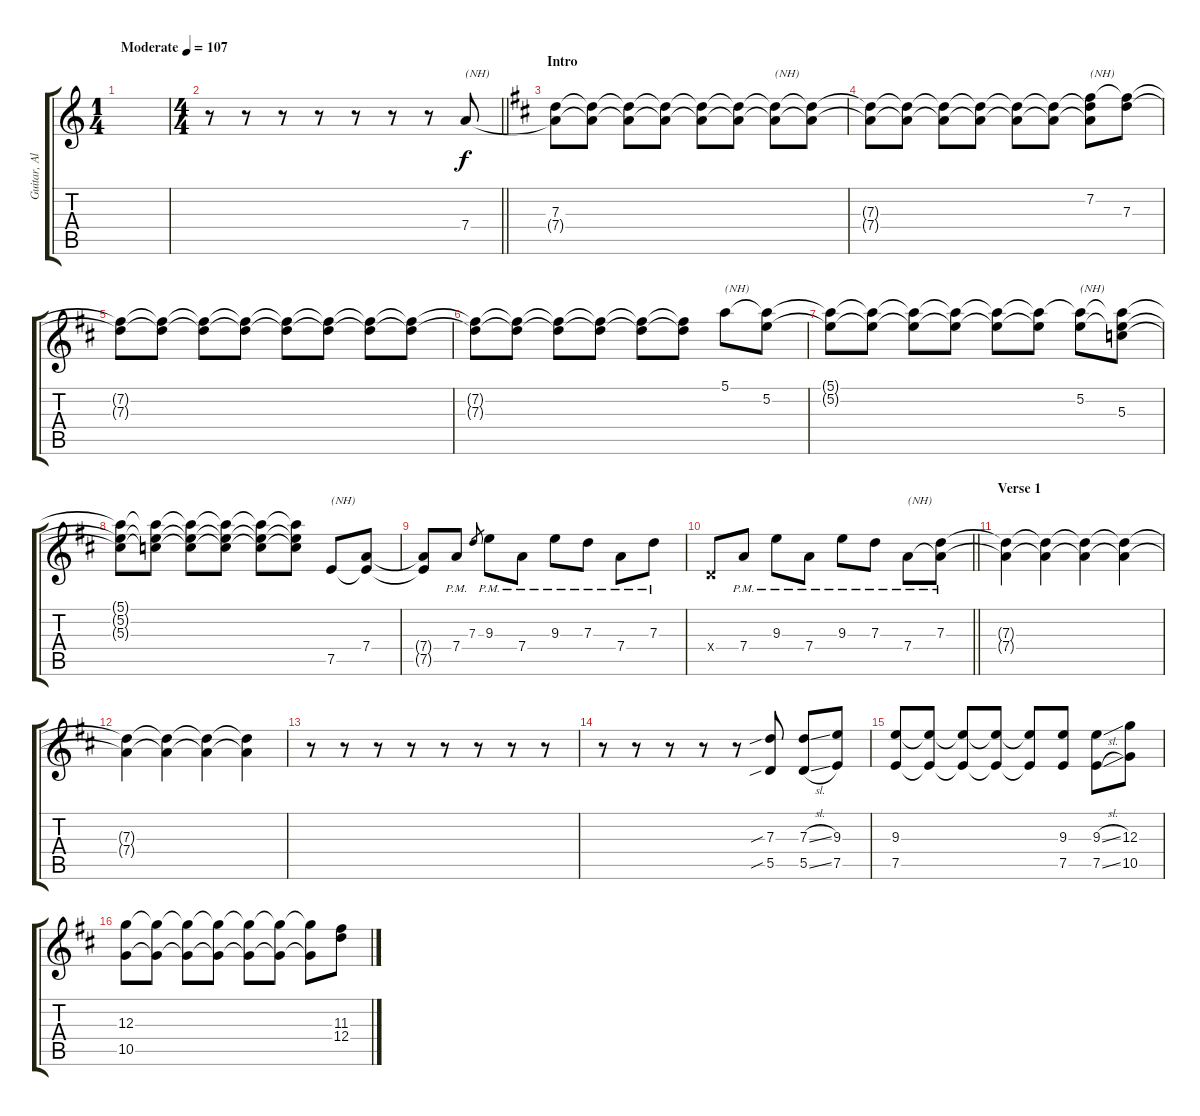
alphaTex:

\track ("Guitar, Alternate Lead" "Guitar, Al") {instrument distortionguitar}
\staff {score tabs}
\tuning (E4 B3 G3 D3 A2 E2) {hide}
\ts (1 4)
\tempo (107 "Moderate")
\clef g2
\ks c
|
\ts (4 4)
\barLineRight lightlight
r.8 r.8 r.8 r.8 r.8 r.8 r.8 7.4.8{txt "(NH)" instrument guitarharmonics} |
\section ("" "Intro")
\ks d
(7.3 7.4{t}).8 (7.3{t} 7.4{t}).8 (7.3{t} 7.4{t}).8 (7.3{t} 7.4{t}).8 (7.3{t} 7.4{t}).8 (7.3{t} 7.4{t}).8 (7.3{t} 7.4{t}).8{txt "(NH)" instrument guitarharmonics} (7.3{t} 7.4{t}).8 |
(7.3{t} 7.4{t}).8 (7.3{t} 7.4{t}).8 (7.3{t} 7.4{t}).8 (7.3{t} 7.4{t}).8 (7.3{t} 7.4{t}).8 (7.3{t} 7.4{t}).8 (7.2 7.3{t} 7.4{t}).8{txt "(NH)"} (7.2{t} 7.3).8 |
(7.2{t} 7.3{t}).8 (7.2{t} 7.3{t}).8 (7.2{t} 7.3{t}).8 (7.2{t} 7.3{t}).8 (7.2{t} 7.3{t}).8 (7.2{t} 7.3{t}).8 (7.2{t} 7.3{t}).8 (7.2{t} 7.3{t}).8 |
(7.2{t} 7.3{t}).8 (7.2{t} 7.3{t}).8 (7.2{t} 7.3{t}).8 (7.2{t} 7.3{t}).8 (7.2{t} 7.3{t}).8 (7.2{t} 7.3{t}).8 5.1.8{txt "(NH)"} (5.1{t} 5.2).8 |
(5.1{t} 5.2{t}).8 (5.1{t} 5.2{t}).8 (5.1{t} 5.2{t}).8 (5.1{t} 5.2{t}).8 (5.1{t} 5.2{t}).8 (5.1{t} 5.2{t}).8 (5.1{t} 5.2).8{txt "(NH)"} (5.1{t} 5.2{t} 5.3).8 |
(5.1{t} 5.2{t} 5.3{t}).8 (5.1{t} 5.2{t} 5.3{t}).8 (5.1{t} 5.2{t} 5.3{t}).8 (5.1{t} 5.2{t} 5.3{t}).8 (5.1{t} 5.2{t} 5.3{t}).8 (5.1{t} 5.2{t} 5.3{t}).8 7.5.8{txt "(NH)"} (7.4 7.5{t}).8 |
(7.4{t} 7.5{t}).8{instrument distortionguitar} 7.4{pm}.8 7.3.8{gr} 9.3{pm}.8 7.4{pm}.8 9.3{pm}.8 7.3{pm}.8 7.4{pm}.8 7.3{pm}.8 |
\barLineRight lightlight
0.4{x}.8 7.4{pm}.8 9.3{pm}.8 7.4{pm}.8 9.3{pm}.8 7.3{pm}.8 7.4{pm}.8{txt "(NH)" instrument guitarharmonics} (7.3{pm} 7.4{t}).8 |
\section ("" "Verse 1")
(7.3{t} 7.4{t}).4 (7.3{t} 7.4{t}).4 (7.3{t} 7.4{t}).4 (7.3{t} 7.4{t}).4 |
(7.3{t} 7.4{t}).4 (7.3{t} 7.4{t}).4 (7.3{t} 7.4{t}).4 (7.3{t} 7.4{t}).4 |
r.8 r.8 r.8 r.8 r.8 r.8 r.8 r.8 |
r.8{instrument distortionguitar} r.8 r.8 r.8 r.8 (7.3{sib} 5.5{sib}).8 (7.3{sl} 5.5{sl}).8 (9.3 7.5).8 |
(9.3 7.5).8 (9.3{t} 7.5{t}).8 (9.3{t} 7.5{t}).8 (9.3{t} 7.5{t}).8 (9.3{t} 7.5{t}).8 (9.3 7.5).8 (9.3{sl} 7.5{sl}).8 (12.3 10.5).8 |
(12.3 10.5).8 (12.3{t} 10.5{t}).8 (12.3{t} 10.5{t}).8 (12.3{t} 10.5{t}).8 (12.3{t} 10.5{t}).8 (12.3{t} 10.5{t}).8 (12.3{t} 10.5{t}).8 (11.3 12.4).8
